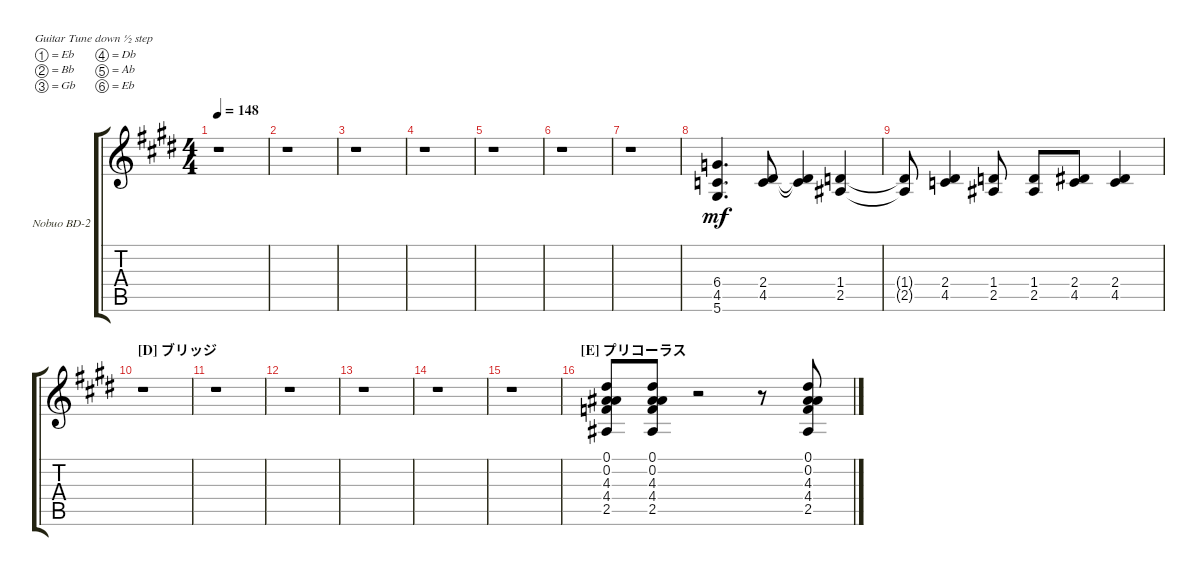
\bracketExtendMode groupsimilarinstruments
\firstSystemTrackNameOrientation horizontal
\otherSystemsTrackNameOrientation horizontal
\track ("Nobuo BD-2" "Nobuo BD-2") {instrument acousticguitarnylon}
\staff {score tabs}
\tuning (Eb4 Bb3 Gb3 Db3 Ab2 Eb2)
\ts (4 4)
\tempo 148
\clef g2
\ks e
r.1{dy mf} |
r.1 |
r.1 |
r.1 |
r.1 |
r.1 |
r.1 |
(5.6 4.5 6.4).4{d} (4.5 2.4).8 (4.5{t} 2.4{t}).4 (2.5 1.4).4 |
(2.5{t} 1.4{t}).8 (4.5 2.4).4 (2.5 1.4).8 (2.5 1.4).8 (4.5 2.4).8 (4.5 2.4).4 |
\section ("D" "ブリッジ")
r.1 |
r.1 |
r.1 |
r.1 |
r.1 |
r.1 |
\section ("E" "プリコーラス")
(2.5 4.4 4.3 0.2 0.1).8 (2.5 4.4 4.3 0.2 0.1).8 r.2 r.8 (2.5 4.4 4.3 0.2 0.1).8
